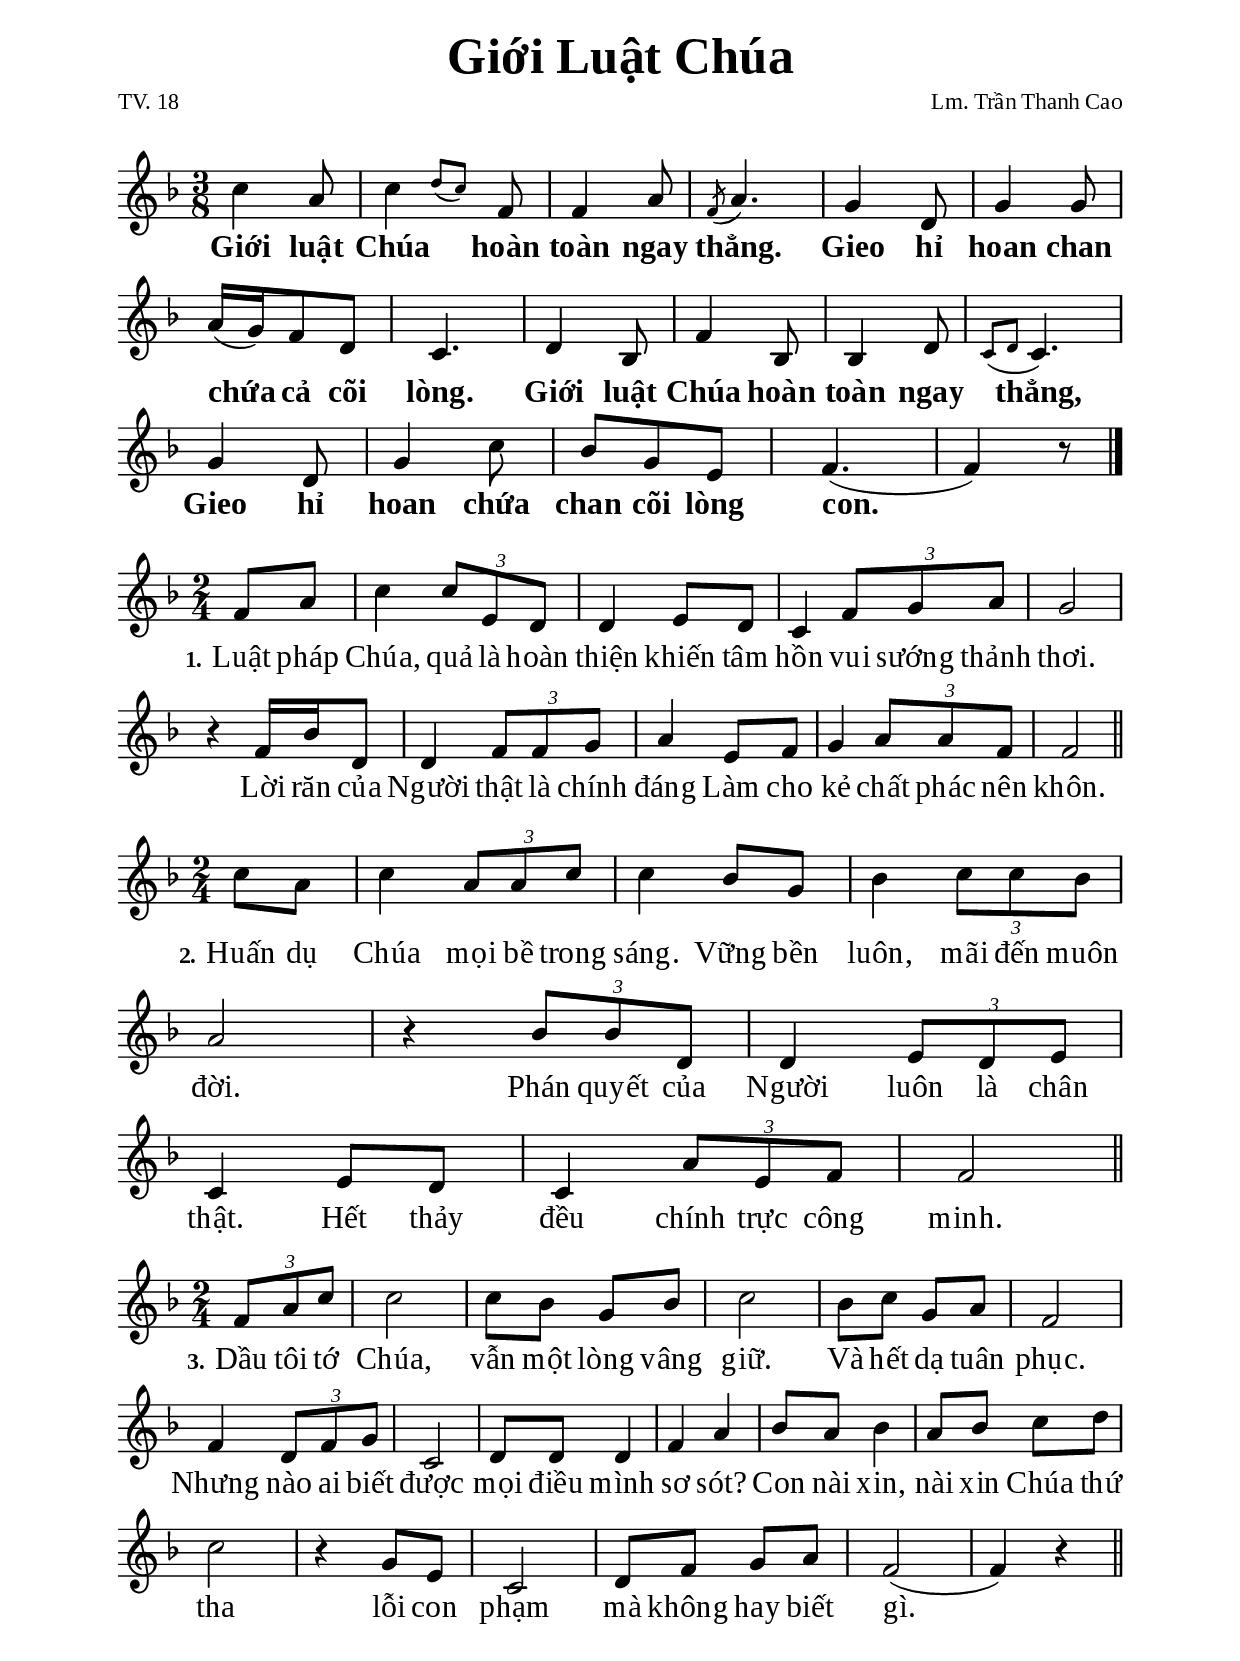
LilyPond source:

% Cài đặt chung
\version "2.20.0"
\include "english.ly"

\header {
  title = \markup { \fontsize #3 "Giới Luật Chúa" }
  poet = "TV. 18"
  composer = "Lm. Trần Thanh Cao"
  arranger = " "
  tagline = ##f
}

\paper {
  #(set-paper-size "a4")
  top-margin = 10\mm
  bottom-margin = 10\mm
  left-margin = 20\mm
  right-margin = 20\mm
  indent = #0
  #(define fonts
    (make-pango-font-tree
      "Liberation Serif"
      "Liberation Serif"
      "Liberation Serif"
      (/ 20 20)))
  page-count = #1
}

% Nhạc điệp khúc
nhacDiepKhuc = \relative c'' {
  c4 a8 |
  \afterGrace c4 {(d8 c)} f, |
  f4 a8 |
  \acciaccatura f8 a4. |
  g4 d8 |
  g4 g8 |
  a16 (g) f8 d |
  c4. |
  d4 bf8 |
  f'4 bf,8 |
  bf4 d8 |
  \acciaccatura {c8 d} c4. |
  g'4 d8 |
  g4 c8 |
  bf g e |
  f4. ( |
  f4) r8 \bar "|."
}

% Nhạc phiên khúc
nhacPhienKhucMot = \relative c' {
  \partial 4 f8 a |
  c4 \tuplet 3/2 { c8 e, d } |
  d4 e8 d |
  c4 \tuplet 3/2 { f8 g a } |
  g2 |
  r4 f16 bf d,8 |
  d4 \tuplet 3/2 { f8 f g } |
  a4 e8 f |
  g4 \tuplet 3/2 { a8 a f } |
  f2 \bar "||"
}

nhacPhienKhucHai = \relative c'' {
  \partial 4 c8 a |
  c4 \tuplet 3/2 { a8 a c } |
  c4 bf8 g |
  bf4 \tuplet 3/2 { c8 c bf } |
  a2 |
  r4 \tuplet 3/2 { bf8 bf d, } |
  d4 \tuplet 3/2 { e8 d e } |
  c4 e8 d |
  c4 \tuplet 3/2 { a'8 e f } |
  f2 \bar "||"
}

nhacPhienKhucBa = \relative c' {
  \partial 4 \tuplet 3/2 { f8 a c } |
  c2 |
  c8 bf g bf |
  c2 |
  bf8 c g a |
  f2 |
  f4 \tuplet 3/2 { d8 f g } |
  c,2 |
  d8 d d4 |
  f4 a |
  bf8 a bf4 |
  a8 bf c d |
  c2 |
  r4 g8 e |
  c2 |
  d8 f g a |
  f2 ( |
  f4) r \bar "||"
}

% Lời điệp khúc
loiDiepKhuc = \lyricmode {
  Giới luật Chúa hoàn toàn ngay thẳng.
  Gieo hỉ hoan chan chứa cả cõi lòng.
  Giới luật Chúa hoàn toàn ngay thẳng,
  Gieo hỉ hoan chứa chan cõi lòng con.
}

% Lời phiên khúc
loiPhienKhucMot = \lyricmode {
  \set stanza = #"1."
  Luật pháp Chúa, quả là hoàn thiện
  khiến tâm hồn vui sướng thảnh thơi.
  Lời răn của Người thật là chính đáng
  Làm cho kẻ chất phác nên khôn.
}

loiPhienKhucHai = \lyricmode {
  \set stanza = #"2."
  Huấn dụ Chúa mọi bề trong sáng.
  Vững bền luôn, mãi đến muôn đời.
  Phán quyết của Người luôn là chân thật.
  Hết thảy đều chính trực công minh.
}

loiPhienKhucBa = \lyricmode {
  \set stanza = #"3."
  Dầu tôi tớ Chúa, vẫn một lòng vâng giữ.
  Và hết dạ tuân phục.
  Nhưng nào ai biết được mọi điều mình sơ sót?
  Con nài xin, nài xin Chúa thứ tha
  lỗi con phạm mà không hay biết gì.
}


% Dàn trang
\score {
  \new ChoirStaff <<
    \new Staff = diepKhuc \with {
        \consists "Merge_rests_engraver"
        \magnifyStaff #(magstep +1)
      }
      <<
      \new Voice = beSop {
        \key f \major \time 3/8 \stemNeutral \nhacDiepKhuc
      }
    >>
    \new Lyrics \lyricsto beSop \loiDiepKhuc
  >>
  \layout {
    \override Lyrics.LyricText.font-series = #'bold
    \override Lyrics.LyricText.font-size = #+3
    \override Lyrics.LyricSpace.minimum-distance = #0.5
    \override Score.BarNumber.break-visibility = ##(#f #f #f)
    \override Score.SpacingSpanner.uniform-stretching = ##t
  }
}

\score {
  \new ChoirStaff <<
    \new Staff = phienKhuc \with {
        \magnifyStaff #(magstep +1)
      }
      <<
      \new Voice = beSop {
        \key f \major \time 2/4 \nhacPhienKhucMot
      }
    >>
    \new Lyrics \lyricsto beSop \loiPhienKhucMot
  >>
  \layout {
    %\override Staff.TimeSignature.transparent = ##t
    \override Lyrics.LyricText.font-size = #+3
    \override Lyrics.LyricSpace.minimum-distance = #0.5
    \override Score.BarNumber.break-visibility = ##(#f #f #f)
    \override Score.SpacingSpanner.uniform-stretching = ##t
  } 
}

\score {
  \new ChoirStaff <<
    \new Staff = phienKhuc \with {
        \magnifyStaff #(magstep +1)
      }
      <<
      \new Voice = beSop {
        \key f \major \time 2/4 \nhacPhienKhucHai
      }
    >>
    \new Lyrics \lyricsto beSop \loiPhienKhucHai
  >>
  \layout {
    %\override Staff.TimeSignature.transparent = ##t
    \override Lyrics.LyricText.font-size = #+3
    \override Lyrics.LyricSpace.minimum-distance = #0.5
    \override Score.BarNumber.break-visibility = ##(#f #f #f)
    \override Score.SpacingSpanner.uniform-stretching = ##t
  } 
}

\score {
  \new ChoirStaff <<
    \new Staff = phienKhuc \with {
        \magnifyStaff #(magstep +1)
      }
      <<
      \new Voice = beSop {
        \key f \major \time 2/4 \nhacPhienKhucBa
      }
    >>
    \new Lyrics \lyricsto beSop \loiPhienKhucBa
  >>
  \layout {
    %\override Staff.TimeSignature.transparent = ##t
    \override Lyrics.LyricText.font-size = #+3
    \override Lyrics.LyricSpace.minimum-distance = #0.5
    \override Score.BarNumber.break-visibility = ##(#f #f #f)
    \override Score.SpacingSpanner.uniform-stretching = ##t
  } 
}
